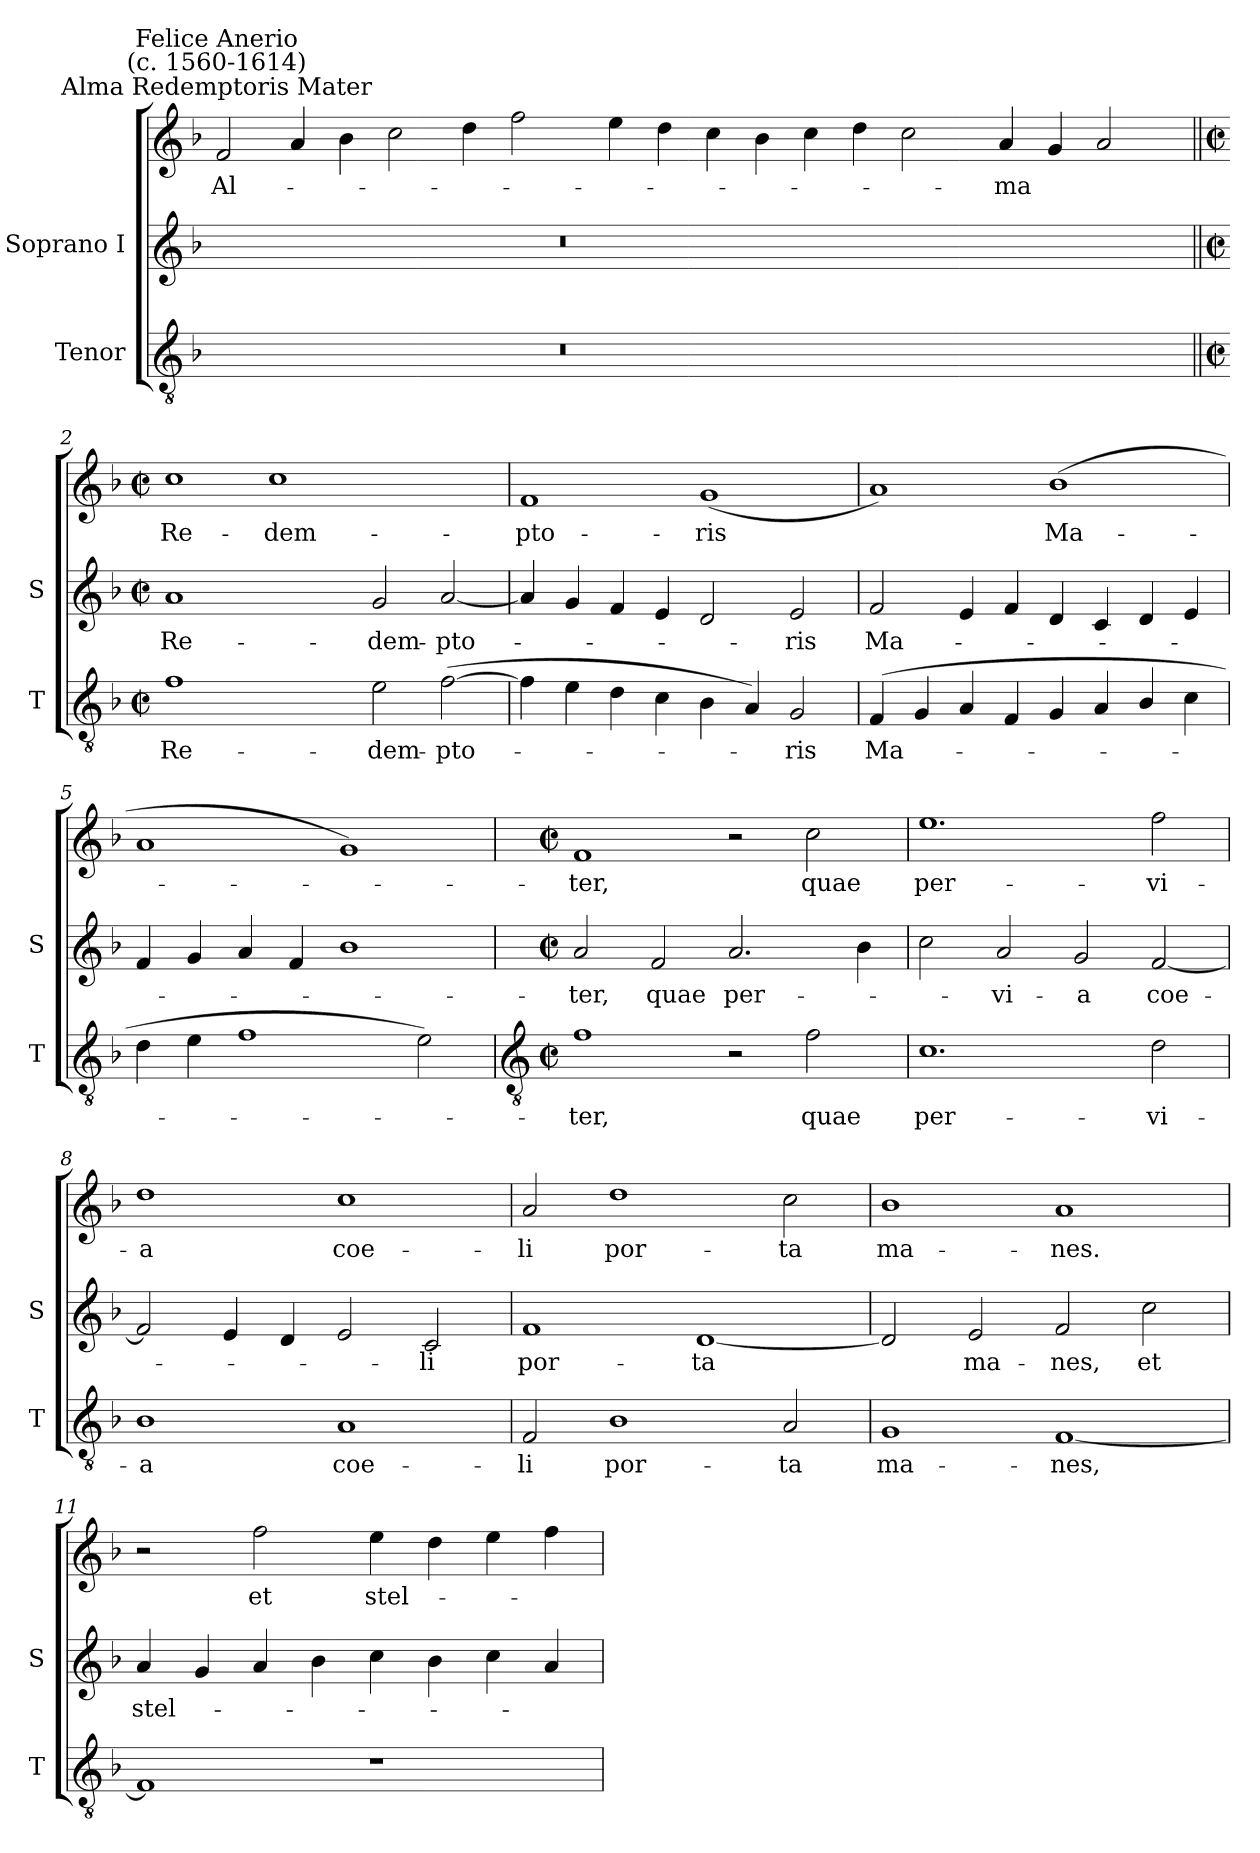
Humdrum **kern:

**kern	**text	**kern	**text	**kern	**text
*part2	*part2	*part1	*part1	*part1	*part1
*staff3	*staff3	*staff2	*staff2	*staff1	*staff1
*I"Tenor	*	*I"Soprano I	*	*	*
*I'T	*	*I'S	*	*	*
*clefGv2	*	*clefG2	*	*clefG2	*
*k[b-]	*	*k[b-]	*	*k[b-]	*
*F:	*	*F:	*	*F:	*
=1	=1	=1	=1	=1	=1
!	!	!	!	!LO:TX:a:cj:t=Alma Redemptoris Mater	!
!	!	!	!	!LO:TX:a:cj:t=Felice Anerio\n(c. 1560-1614)	!
!	!	!	!	!	!LO:LY:b
1ryy	.	1ryy	.	2f	Al-
.	.	.	.	4a	.
.	.	.	.	4b-	.
1ryy	.	1ryy	.	2cc	.
.	.	.	.	4dd	.
.	.	.	.	2ff	.
0r	.	0r	.	.	.
.	.	.	.	4ee	.
.	.	.	.	4dd	.
.	.	.	.	4cc	.
.	.	.	.	4b-	.
.	.	.	.	4cc	.
.	.	.	.	4dd	.
.	.	.	.	2cc	.
1ryy	.	1ryy	.	.	.
!	!	!	!	!	!LO:LY:b
.	.	.	.	4a	ma
.	.	.	.	4g	.
.	.	.	.	2a	.
4ryy	.	4ryy	.	.	.
=2||	=2||	=2||	=2||	=2||	=2||
*M4/2	*	*M4/2	*	*M4/2	*
*met(c|)	*	*met(c|)	*	*met(c|)	*
!	!LO:LY:b	!	!LO:LY:b	!	!LO:LY:b
1f	Re-	1a	-Re-	1cc	Re-
!	!	!	!	!	!LO:LY:b
1ryy	.	1ryy	.	1cc	-dem-
!	!LO:LY:b	!	!LO:LY:b	!	!
2e	-dem-	2g	-dem-	1ryy	.
!	!LO:LY:b	!	!LO:LY:b	!	!
(>[2f	-pto-	[2a	-pto-	.	.
=3	=3	=3	=3	=3	=3
!	!	!	!	!	!LO:LY:b
4f]	.	4a]	.	1f	pto-
4e	.	4g	.	.	.
4d	.	4f	.	.	.
4c	.	4e	.	.	.
!	!	!	!	!	!LO:LY:b
4B-	.	2d	.	(<1g	-ris
4A)	.	.	.	.	.
!	!LO:LY:b	!	!LO:LY:b	!	!
2G	ris	2e	ris	.	.
=4	=4	=4	=4	=4	=4
!	!LO:LY:b	!	!LO:LY:b	!	!
(<4F	Ma-	2f	Ma-	1a)	.
4G	.	.	.	.	.
4A	.	4e	.	.	.
4F	.	4f	.	.	.
!	!	!	!	!	!LO:LY:b
4G	.	4d	.	(<1b-	Ma-
4A	.	4c	.	.	.
4B-/	.	4d	.	.	.
4c	.	4e	.	.	.
=5	=5	=5	=5	=5	=5
4d	.	4f	.	1a	.
4e	.	4g	.	.	.
1f	.	4a	.	.	.
.	.	4f	.	.	.
.	.	1b-	.	1g)	.
2e)	.	.	.	.	.
!!LO:LB:g=z
=6	=6	=6	=6	=6	=6
*clefGv2	*	*	*	*	*
*M4/2	*	*M4/2	*	*M4/2	*
*met(c|)	*	*met(c|)	*	*met(c|)	*
!	!LO:LY:b	!	!LO:LY:b	!	!LO:LY:b
1f	ter,	2a	ter,	1f	ter,
!	!	!	!LO:LY:b	!	!
.	.	2f	quae	.	.
!	!	!	!LO:LY:b	!	!
2r	.	2.a	per-	2r	.
!	!LO:LY:b	!	!	!	!LO:LY:b
2f	quae	.	.	2cc	quae
.	.	4b-	.	.	.
=7	=7	=7	=7	=7	=7
!	!LO:LY:b	!	!	!	!LO:LY:b
1.c	per-	2cc	.	1.ee	per-
!	!	!	!LO:LY:b	!	!
.	.	2a	-vi-	.	.
!	!	!	!LO:LY:b	!	!
.	.	2g	-a	.	.
!	!LO:LY:b	!	!LO:LY:b	!	!LO:LY:b
2d	-vi-	[2f	coe-	2ff	-vi-
=8	=8	=8	=8	=8	=8
!	!LO:LY:b	!	!	!	!LO:LY:b
1B-	-a	2f]	.	1dd	a
.	.	4e	.	.	.
.	.	4d	.	.	.
!	!LO:LY:b	!	!	!	!LO:LY:b
1A	coe-	2e	.	1cc	coe-
!	!	!	!LO:LY:b	!	!
.	.	2c	-li	.	.
=9	=9	=9	=9	=9	=9
!	!LO:LY:b	!	!LO:LY:b	!	!LO:LY:b
2F	-li	1f	por-	2a	li
!	!LO:LY:b	!	!	!	!LO:LY:b
1B-	por-	.	.	1dd	por-
!	!	!	!LO:LY:b	!	!
.	.	[1d	-ta	.	.
!	!LO:LY:b	!	!	!	!LO:LY:b
2A	-ta	.	.	2cc	-ta
=10	=10	=10	=10	=10	=10
!	!LO:LY:b	!	!	!	!LO:LY:b
1G	ma-	2d]	.	1b-	ma-
!	!	!	!LO:LY:b	!	!
.	.	2e	ma-	.	.
!	!LO:LY:b	!	!LO:LY:b	!	!LO:LY:b
[1F	-nes,	2f	-nes,	1a	-nes.
!	!	!	!LO:LY:b	!	!
.	.	2cc	et	.	.
=11	=11	=11	=11	=11	=11
!	!	!	!LO:LY:b	!	!
1F]	.	4a	stel-	2r	.
.	.	4g	.	.	.
!	!	!	!	!	!LO:LY:b
.	.	4a	.	2ff	et
.	.	4b-	.	.	.
!	!	!	!	!	!LO:LY:b
1r	.	4cc	.	4ee	stel-
.	.	4b-	.	4dd	.
.	.	4cc	.	4ee	.
.	.	4a	.	4ff	.
=	=	=	=	=	=
*-	*-	*-	*-	*-	*-
